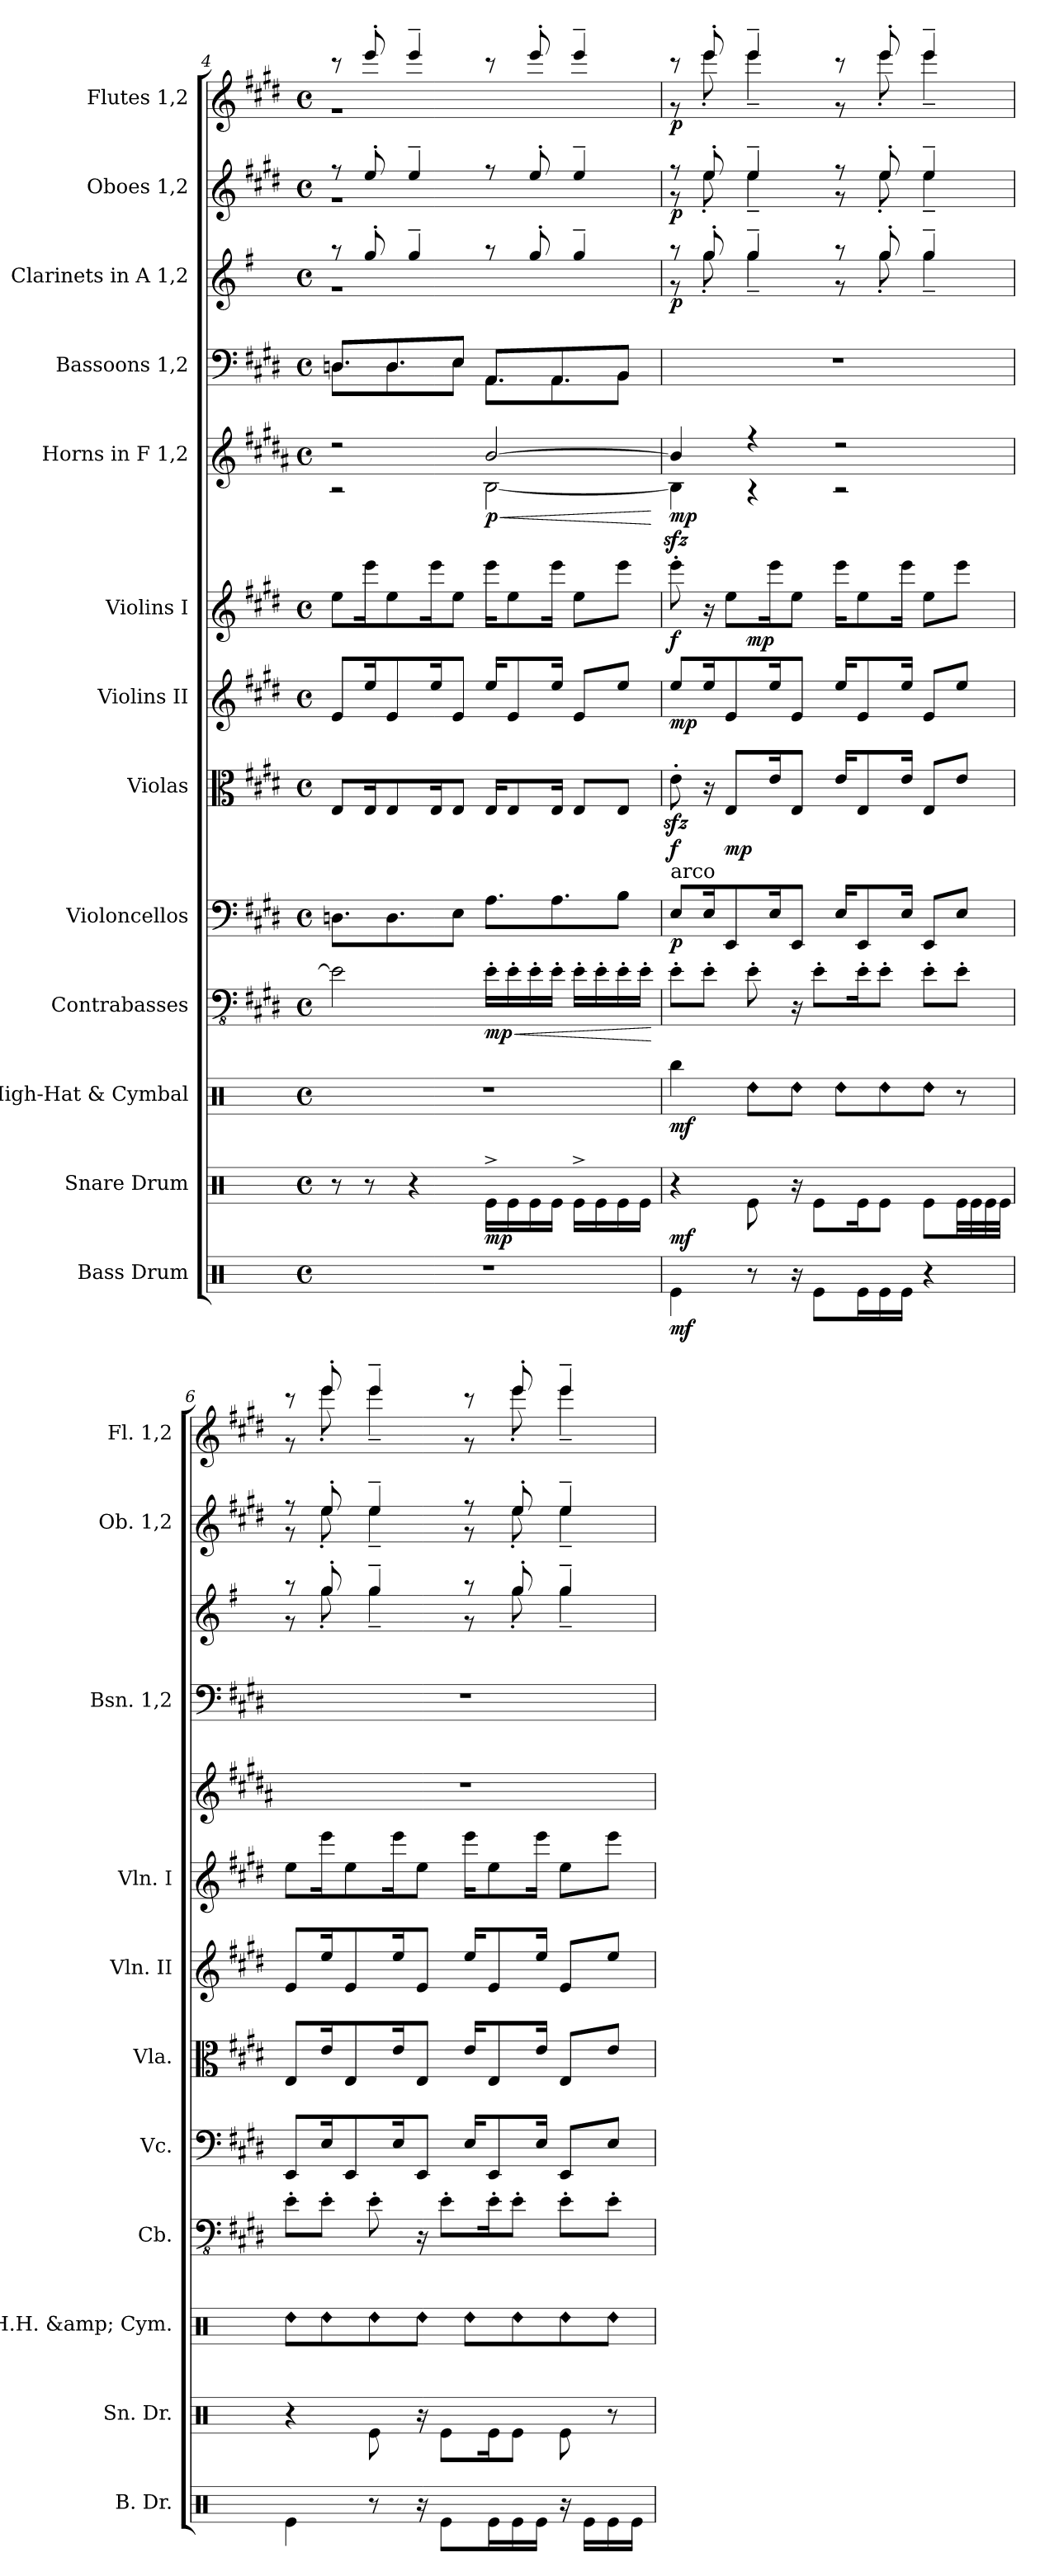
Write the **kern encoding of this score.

**kern	**dynam	**kern	**dynam	**kern	**dynam	**kern	**dynam	**kern	**dynam	**kern	**dynam	**kern	**dynam	**kern	**dynam	**kern	**dynam	**kern	**kern	**dynam	**kern	**dynam	**kern	**dynam
*part13	*part13	*part12	*part12	*part11	*part11	*part10	*part10	*part9	*part9	*part8	*part8	*part7	*part7	*part6	*part6	*part5	*part5	*part4	*part3	*part3	*part2	*part2	*part1	*part1
*staff13	*staff13	*staff12	*staff12	*staff11	*staff11	*staff10	*staff10	*staff9	*staff9	*staff8	*staff8	*staff7	*staff7	*staff6	*staff6	*staff5	*staff5	*staff4	*staff3	*staff3	*staff2	*staff2	*staff1	*staff1
*I"Bass Drum	*	*I"Snare Drum	*	*I"High-Hat &amp; Cymbal	*	*I"Contrabasses	*	*I"Violoncellos	*	*I"Violas	*	*I"Violins II	*	*I"Violins I	*	*I"Horns in F 1,2	*	*I"Bassoons 1,2	*I"Clarinets in A 1,2	*	*I"Oboes 1,2	*	*I"Flutes 1,2	*
*I'B. Dr.	*	*I'Sn. Dr.	*	*I'H.H. &amp; Cym.	*	*I'Cb.	*	*I'Vc.	*	*I'Vla.	*	*I'Vln. II	*	*I'Vln. I	*	*	*	*I'Bsn. 1,2	*	*	*I'Ob. 1,2	*	*I'Fl. 1,2	*
!!LO:PB:g=z
*clefX	*	*clefX	*	*clefX	*	*clefFv4	*	*clefF4	*	*clefC3	*	*clefG2	*	*clefG2	*	*clefG2	*	*clefF4	*clefG2	*	*clefG2	*	*clefG2	*
*	*	*	*	*	*	*ITrd7c12	*	*	*	*	*	*	*	*	*	*ITrd4c7	*	*	*ITrd2c3	*	*	*	*	*
*k[]	*	*k[]	*	*k[]	*	*k[f#c#g#d#]	*	*k[f#c#g#d#]	*	*k[f#c#g#d#]	*	*k[f#c#g#d#]	*	*k[f#c#g#d#]	*	*k[f#c#g#d#]	*	*k[f#c#g#d#]	*k[f#c#g#d#]	*	*k[f#c#g#d#]	*	*k[f#c#g#d#]	*
*M4/4	*	*M4/4	*	*M4/4	*	*M4/4	*	*M4/4	*	*M4/4	*	*M4/4	*	*M4/4	*	*M4/4	*	*M4/4	*M4/4	*	*M4/4	*	*M4/4	*
*met(c)	*	*met(c)	*	*met(c)	*	*met(c)	*	*met(c)	*	*met(c)	*	*met(c)	*	*met(c)	*	*met(c)	*	*met(c)	*met(c)	*	*met(c)	*	*met(c)	*
=4	=4	=4	=4	=4	=4	=4	=4	=4	=4	=4	=4	=4	=4	=4	=4	=4	=4	=4	=4	=4	=4	=4	=4	=4
*	*	*	*	*	*	*	*	*	*	*	*	*	*	*	*	*^	*	*^	*^	*	*^	*	*^	*
1r	.	8r	.	1r	.	2EE\]	.	8.Dn\L	.	8E/L	.	8e/L	.	8ee\L	.	2r	2r	.	8.Dn/L	8.D\L	8r	1r	.	8r	1r	.	8r	1r	.
.	.	8r	.	.	.	.	.	.	.	16E/K	.	16ee/K	.	16eee\K	.	.	.	.	.	.	8ee'/	.	.	8ee'/	.	.	8eee'/	.	.
.	.	.	.	.	.	.	.	8.D\	.	8E/	.	8e/	.	8ee\	.	.	.	.	8.D/	8.D\	.	.	.	.	.	.	.	.	.
.	.	4r	.	.	.	.	.	.	.	.	.	.	.	.	.	.	.	.	.	.	4ee~/	.	.	4ee~/	.	.	4eee~/	.	.
.	.	.	.	.	.	.	.	.	.	16E/K	.	16ee/K	.	16eee\K	.	.	.	.	.	.	.	.	.	.	.	.	.	.	.
.	.	.	.	.	.	.	.	8E\J	.	8E/J	.	8e/J	.	8ee\J	.	.	.	.	8E/J	8E\J	.	.	.	.	.	.	.	.	.
!	!	!	!LO:DY:b	!	!	!	!LO:HP:b	!	!	!	!	!	!	!	!	!	!	!LO:HP:b	!	!	!	!	!	!	!	!	!	!	!
!	!	!	!	!	!	!	!LO:DY:n=1:b	!	!	!	!	!	!	!	!	!	!	!LO:DY:n=1:b	!	!	!	!	!	!	!	!	!	!	!
.	.	16Re^\LL	mp	.	.	16EE'\LL	< mp	8.A\L	.	16E/KL	.	16ee/KL	.	16eee\KL	.	[2e/	[2E\	< p	8.AA/L	8.AA\L	8r	.	.	8r	.	.	8r	.	.
.	.	16Re\	.	.	.	16EE'\	.	.	.	8E/	.	8e/	.	8ee\	.	.	.	.	.	.	.	.	.	.	.	.	.	.	.
.	.	16Re\	.	.	.	16EE'\	.	.	.	.	.	.	.	.	.	.	.	.	.	.	8ee'/	.	.	8ee'/	.	.	8eee'/	.	.
.	.	16Re\JJ	.	.	.	16EE'\JJ	.	8.A\	.	16E/Jk	.	16ee/Jk	.	16eee\Jk	.	.	.	.	8.AA/	8.AA\	.	.	.	.	.	.	.	.	.
.	.	16Re^\LL	.	.	.	16EE'\LL	.	.	.	8E/L	.	8e/L	.	8ee\L	.	.	.	.	.	.	4ee~/	.	.	4ee~/	.	.	4eee~/	.	.
.	.	16Re\	.	.	.	16EE'\	.	.	.	.	.	.	.	.	.	.	.	.	.	.	.	.	.	.	.	.	.	.	.
.	.	16Re\	.	.	.	16EE'\	.	8B\J	.	8E/J	.	8ee/J	.	8eee\J	.	.	.	.	8BB/J	8BB\J	.	.	.	.	.	.	.	.	.
.	.	16Re\JJ	.	.	.	16EE'\JJ	.	.	.	.	.	.	.	.	.	.	.	.	.	.	.	.	.	.	.	.	.	.	.
*	*	*	*	*	*	*	*	*	*	*	*	*	*	*	*	*v	*v	*	*	*	*v	*v	*	*v	*v	*	*v	*v	*
*	*	*	*	*	*	*	*	*	*	*	*	*	*	*	*	*	*	*v	*v	*	*	*	*	*	*
.	.	.	.	.	.	.	[	.	.	.	.	.	.	.	.	.	[	.	.	.	.	.	.	.
=5	=5	=5	=5	=5	=5	=5	=5	=5	=5	=5	=5	=5	=5	=5	=5	=5	=5	=5	=5	=5	=5	=5	=5	=5
*	*	*	*	*	*	*	*	*	*	*	*	*	*	*	*	*^	*	*	*^	*	*^	*	*^	*
!	!	!	!	!	!	!	!	!LO:TX:a:t=arco	!	!	!	!	!	!	!	!	!	!	!	!	!	!	!	!	!	!	!	!
!	!LO:DY:b	!	!LO:DY:b	!	!LO:DY:b	!	!	!	!LO:DY:b	!	!LO:DY:b	!	!LO:DY:b	!	!LO:DY:b	!	!	!LO:DY:b	!	!	!	!LO:DY:b	!	!	!LO:DY:b	!	!	!LO:DY:b
*	*	*	*	*	*	*	*	*	*	*	*	*	*	*^	*	*	*	*	*	*	*	*	*	*	*	*	*	*
4Re\	mf	4r	mf	4Rbb\	mf	8EE'\L	.	8E/L	p	8ezz<'\	f	8ee/L	mp	8eeezz<'\	4ryy	f	4e/]	4E\]	mp	1r	8r	8r	p	8r	8r	p	8r	8r	p
.	.	.	.	.	.	8EE'\J	.	16E/K	.	16r	.	16ee/K	.	16r	.	.	.	.	.	.	8ee'/	8ee'\	.	8ee'/	8ee'\	.	8eee'/	8eee'\	.
!	!	!	!	!	!	!	!	!	!	!	!LO:DY:b	!	!	!	!	!	!	!	!	!	!	!	!	!	!	!	!	!	!
.	.	.	.	.	.	.	.	8EE/	.	8E/L	mp	8e/	.	8ee\L	.	.	.	.	.	.	.	.	.	.	.	.	.	.	.
!	!	!	!	!LO:N:head=diamond	!	!	!	!	!	!	!	!	!	!	!	!LO:DY:b	!	!	!	!	!	!	!	!	!	!	!	!	!
8r	.	8Re\	.	8Rdd\L	.	8EE'\	.	.	.	.	.	.	.	.	2.ryy	mp	4r	4r	.	.	4ee~/	4ee~\	.	4ee~/	4ee~\	.	4eee~/	4eee~\	.
.	.	.	.	.	.	.	.	16E/K	.	16e/K	.	16ee/K	.	16eee\K	.	.	.	.	.	.	.	.	.	.	.	.	.	.	.
!	!	!	!	!LO:N:head=diamond	!	!	!	!	!	!	!	!	!	!	!	!	!	!	!	!	!	!	!	!	!	!	!	!	!
16r	.	16r	.	8Rdd\J	.	16r	.	8EE/J	.	8E/J	.	8e/J	.	8ee\J	.	.	.	.	.	.	.	.	.	.	.	.	.	.	.
8Re\L	.	8Re\L	.	.	.	8EE'\L	.	.	.	.	.	.	.	.	.	.	.	.	.	.	.	.	.	.	.	.	.	.	.
!	!	!	!	!LO:N:head=diamond	!	!	!	!	!	!	!	!	!	!	!	!	!	!	!	!	!	!	!	!	!	!	!	!	!
.	.	.	.	8Rdd\L	.	.	.	16E/KL	.	16e/KL	.	16ee/KL	.	16eee\KL	.	.	2r	2r	.	.	8r	8r	.	8r	8r	.	8r	8r	.
16Re\L	.	16Re\K	.	.	.	16EE'\K	.	8EE/	.	8E/	.	8e/	.	8ee\	.	.	.	.	.	.	.	.	.	.	.	.	.	.	.
!	!	!	!	!LO:N:head=diamond	!	!	!	!	!	!	!	!	!	!	!	!	!	!	!	!	!	!	!	!	!	!	!	!	!
16Re\	.	8Re\J	.	8Rdd\	.	8EE'\J	.	.	.	.	.	.	.	.	.	.	.	.	.	.	8ee'/	8ee'\	.	8ee'/	8ee'\	.	8eee'/	8eee'\	.
16Re\JJ	.	.	.	.	.	.	.	16E/Jk	.	16e/Jk	.	16ee/Jk	.	16eee\Jk	.	.	.	.	.	.	.	.	.	.	.	.	.	.	.
!	!	!	!	!LO:N:head=diamond	!	!	!	!	!	!	!	!	!	!	!	!	!	!	!	!	!	!	!	!	!	!	!	!	!
4r	.	8Re\L	.	8Rdd\J	.	8EE'\L	.	8EE/L	.	8E/L	.	8e/L	.	8ee\L	.	.	.	.	.	.	4ee~/	4ee~\	.	4ee~/	4ee~\	.	4eee~/	4eee~\	.
.	.	32Re\LL	.	8r	.	8EE'\J	.	8E/J	.	8e/J	.	8ee/J	.	8eee\J	.	.	.	.	.	.	.	.	.	.	.	.	.	.	.
.	.	32Re\	.	.	.	.	.	.	.	.	.	.	.	.	.	.	.	.	.	.	.	.	.	.	.	.	.	.	.
.	.	32Re\	.	.	.	.	.	.	.	.	.	.	.	.	.	.	.	.	.	.	.	.	.	.	.	.	.	.	.
.	.	32Re\JJJ	.	.	.	.	.	.	.	.	.	.	.	.	.	.	.	.	.	.	.	.	.	.	.	.	.	.	.
*	*	*	*	*	*	*	*	*	*	*	*	*	*	*	*	*	*v	*v	*	*	*	*	*	*	*	*	*	*	*
=6	=6	=6	=6	=6	=6	=6	=6	=6	=6	=6	=6	=6	=6	=6	=6	=6	=6	=6	=6	=6	=6	=6	=6	=6	=6	=6	=6	=6
!	!	!	!	!LO:N:head=diamond	!	!	!	!	!	!	!	!	!	!	!	!	!	!	!	!	!	!	!	!	!	!	!	!
*	*	*	*	*	*	*	*	*	*	*	*	*	*	*v	*v	*	*	*	*	*	*	*	*	*	*	*	*	*
4Re\	.	4r	.	8Rdd\L	.	8EE'\L	.	8EE/L	.	8E/L	.	8e/L	.	8ee\L	.	1r	.	1r	8r	8r	.	8r	8r	.	8r	8r	.
!	!	!	!	!LO:N:head=diamond	!	!	!	!	!	!	!	!	!	!	!	!	!	!	!	!	!	!	!	!	!	!	!
.	.	.	.	8Rdd\	.	8EE'\J	.	16E/K	.	16e/K	.	16ee/K	.	16eee\K	.	.	.	.	8ee'/	8ee'\	.	8ee'/	8ee'\	.	8eee'/	8eee'\	.
.	.	.	.	.	.	.	.	8EE/	.	8E/	.	8e/	.	8ee\	.	.	.	.	.	.	.	.	.	.	.	.	.
!	!	!	!	!LO:N:head=diamond	!	!	!	!	!	!	!	!	!	!	!	!	!	!	!	!	!	!	!	!	!	!	!
8r	.	8Re\	.	8Rdd\	.	8EE'\	.	.	.	.	.	.	.	.	.	.	.	.	4ee~/	4ee~\	.	4ee~/	4ee~\	.	4eee~/	4eee~\	.
.	.	.	.	.	.	.	.	16E/K	.	16e/K	.	16ee/K	.	16eee\K	.	.	.	.	.	.	.	.	.	.	.	.	.
!	!	!	!	!LO:N:head=diamond	!	!	!	!	!	!	!	!	!	!	!	!	!	!	!	!	!	!	!	!	!	!	!
16r	.	16r	.	8Rdd\J	.	16r	.	8EE/J	.	8E/J	.	8e/J	.	8ee\J	.	.	.	.	.	.	.	.	.	.	.	.	.
8Re\L	.	8Re\L	.	.	.	8EE'\L	.	.	.	.	.	.	.	.	.	.	.	.	.	.	.	.	.	.	.	.	.
!	!	!	!	!LO:N:head=diamond	!	!	!	!	!	!	!	!	!	!	!	!	!	!	!	!	!	!	!	!	!	!	!
.	.	.	.	8Rdd\L	.	.	.	16E/KL	.	16e/KL	.	16ee/KL	.	16eee\KL	.	.	.	.	8r	8r	.	8r	8r	.	8r	8r	.
16Re\L	.	16Re\K	.	.	.	16EE'\K	.	8EE/	.	8E/	.	8e/	.	8ee\	.	.	.	.	.	.	.	.	.	.	.	.	.
!	!	!	!	!LO:N:head=diamond	!	!	!	!	!	!	!	!	!	!	!	!	!	!	!	!	!	!	!	!	!	!	!
16Re\	.	8Re\J	.	8Rdd\	.	8EE'\J	.	.	.	.	.	.	.	.	.	.	.	.	8ee'/	8ee'\	.	8ee'/	8ee'\	.	8eee'/	8eee'\	.
16Re\JJ	.	.	.	.	.	.	.	16E/Jk	.	16e/Jk	.	16ee/Jk	.	16eee\Jk	.	.	.	.	.	.	.	.	.	.	.	.	.
!	!	!	!	!LO:N:head=diamond	!	!	!	!	!	!	!	!	!	!	!	!	!	!	!	!	!	!	!	!	!	!	!
16r	.	8Re\	.	8Rdd\	.	8EE'\L	.	8EE/L	.	8E/L	.	8e/L	.	8ee\L	.	.	.	.	4ee~/	4ee~\	.	4ee~/	4ee~\	.	4eee~/	4eee~\	.
16Re\LL	.	.	.	.	.	.	.	.	.	.	.	.	.	.	.	.	.	.	.	.	.	.	.	.	.	.	.
!	!	!	!	!LO:N:head=diamond	!	!	!	!	!	!	!	!	!	!	!	!	!	!	!	!	!	!	!	!	!	!	!
16Re\	.	8r	.	8Rdd\J	.	8EE'\J	.	8E/J	.	8e/J	.	8ee/J	.	8eee\J	.	.	.	.	.	.	.	.	.	.	.	.	.
16Re\JJ	.	.	.	.	.	.	.	.	.	.	.	.	.	.	.	.	.	.	.	.	.	.	.	.	.	.	.
*	*	*	*	*	*	*	*	*	*	*	*	*	*	*	*	*	*	*	*v	*v	*	*	*	*	*v	*v	*
*	*	*	*	*	*	*	*	*	*	*	*	*	*	*	*	*	*	*	*	*	*v	*v	*	*	*
=	=	=	=	=	=	=	=	=	=	=	=	=	=	=	=	=	=	=	=	=	=	=	=	=
*-	*-	*-	*-	*-	*-	*-	*-	*-	*-	*-	*-	*-	*-	*-	*-	*-	*-	*-	*-	*-	*-	*-	*-	*-
